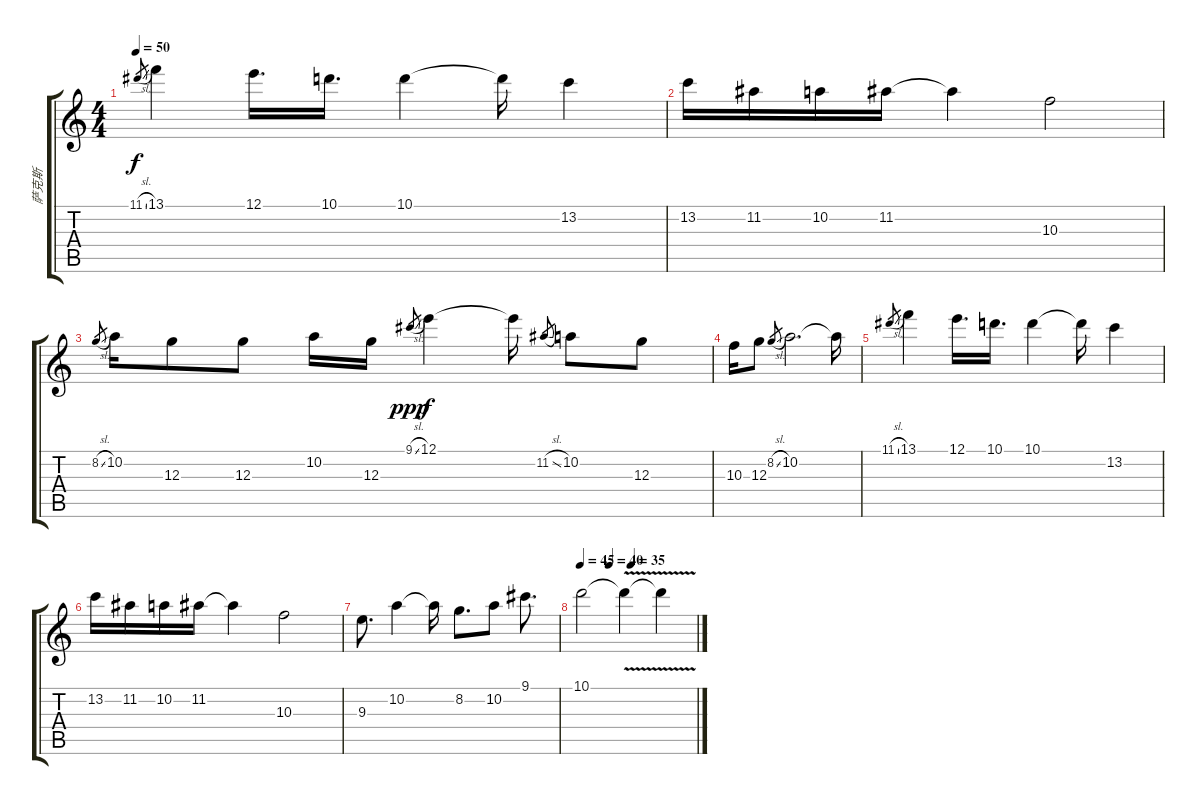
\track ("萨克斯" "萨克斯") {instrument distortionguitar}
\staff {score tabs}
\tuning (E4 B3 G3 D3 A2 E2) {hide}
\ts (4 4)
\tempo 50
\clef g2
\ks c
11.1{sl}.8{gr dy f} 13.1.4 12.1.16{d} 10.1.16{d} 10.1.4 10.1{t}.16 13.2.4 |
13.2.16 11.2.16 10.2.16 11.2.16 11.2{t}.4 10.3.2 |
8.2{sl}.8{gr} 10.2.16 12.3.8 12.3.8 10.2.16 12.3.16 9.1{sl}.8{gr dy ppp} 12.1.4{dy f} 12.1{t}.16 11.2{sl}.8{gr} 10.2.8 12.3.8 |
10.3.16 12.3.8 8.2{sl}.8{gr} 10.2.2{d} 10.2{t}.16 |
11.1{sl}.8{gr} 13.1.4 12.1.16{d} 10.1.16{d} 10.1.4 10.1{t}.16 13.2.4 |
13.2.16 11.2.16 10.2.16 11.2.16 11.2{t}.4 10.3.2 |
9.3.8{d} 10.2.4 10.2{t}.16 8.2.8{d} 10.2.8 9.1.8{d} |
\tempo 45
\tempo (40 0.25)
\tempo (35 0.4375)
10.1.2 10.1{v t}.4{volume 0} 10.1{t}.4
